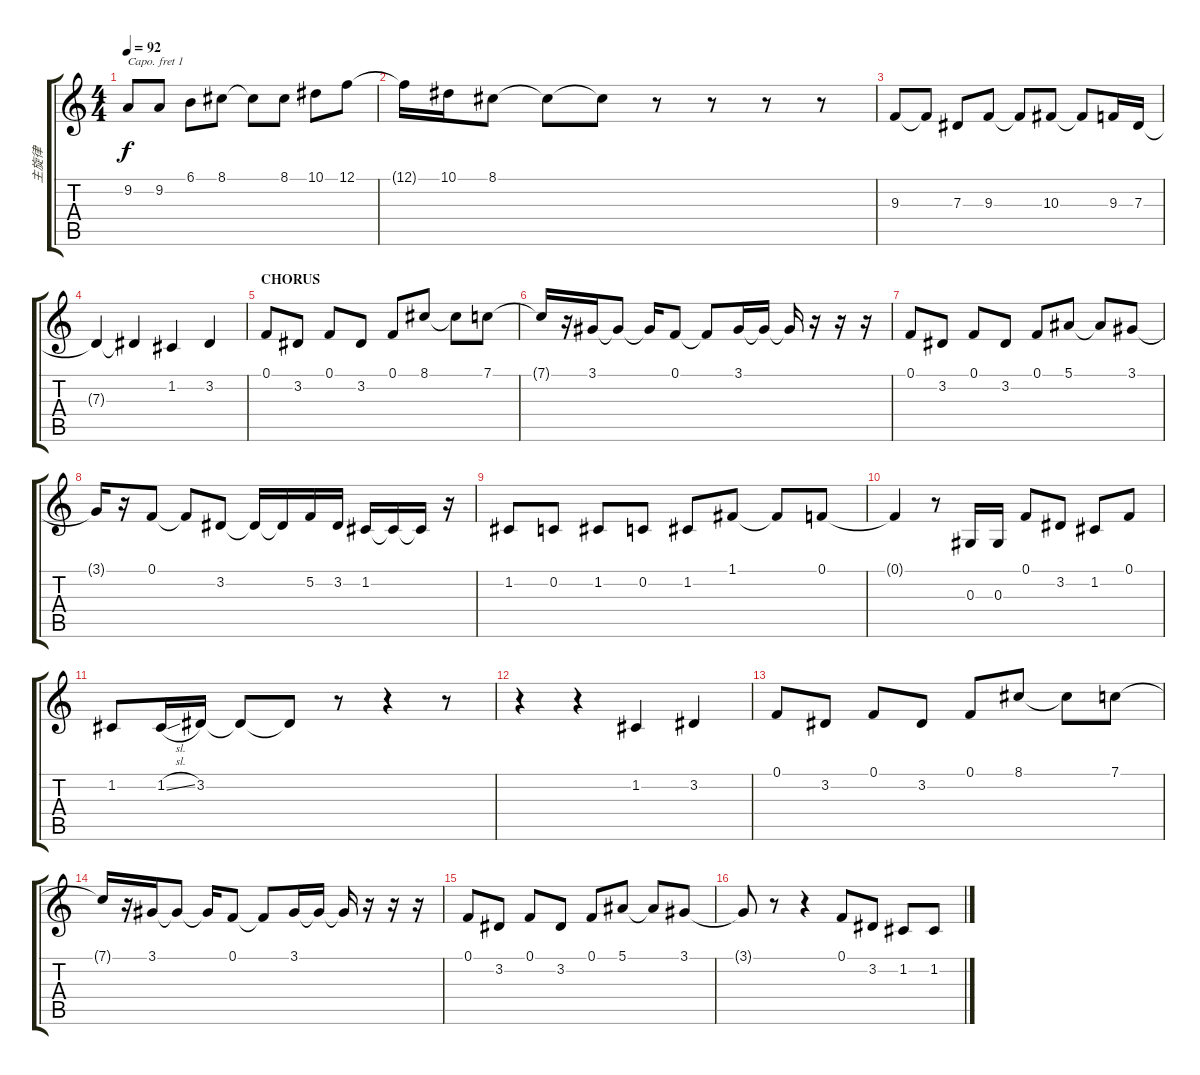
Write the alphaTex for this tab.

\track ("主旋律" "主旋律") {instrument synthvoice}
\staff {score tabs}
\capo 1
\tuning (E4 B3 G3 D3 A2 E2) {hide}
\ts (4 4)
\tempo 92
\clef g2
\ks c
9.2{t}.8{dy f} 9.2.8{balance 0} 6.1.8 8.1.8 8.1{t}.8 8.1.8{balance 16} 10.1.8 12.1.8 |
12.1{t}.16 10.1.16 8.1.8 8.1{t}.8 8.1{t}.8 r.8 r.8 r.8 r.8 |
9.3.8{balance 12} 9.3{t}.8 7.3.8 9.3.8 9.3{t}.8 10.3.8 10.3{t}.8 9.3.16 7.3.16 |
7.3{t}.4 7.3{t}.4 1.2.4{balance 8} 3.2.4 |
\section ("" "CHORUS")
0.1.8{balance 10} 3.2.8 0.1.8 3.2.8 0.1.8 8.1.8 8.1{t}.8 7.1.8 |
7.1{t}.16 r.16 3.1.16 3.1{t}.8 3.1{t}.16 0.1.8 0.1{t}.8 3.1.16 3.1{t}.16 3.1{t}.16 r.16 r.16 r.16 |
0.1.8 3.2.8 0.1.8 3.2.8 0.1.8 5.1.8 5.1{t}.8 3.1.8 |
3.1{t}.16 r.16 0.1.8 0.1{t}.8 3.2.8 3.2{t}.16 3.2{t}.16 5.2.16 3.2.16 1.2.16 1.2{t}.16 1.2{t}.16 r.16 |
1.2.8 0.2.8 1.2.8 0.2.8 1.2.8 1.1.8 1.1{t}.8 0.1.8 |
0.1{t}.4 r.8 0.3.16 0.3.16 0.1.8 3.2.8 1.2.8 0.1.8 |
1.2.8 1.2{sl}.16 3.2.16 3.2{t}.8 3.2{t}.8 r.8 r.4 r.8 |
r.4 r.4 1.2.4 3.2.4 |
0.1.8 3.2.8 0.1.8 3.2.8 0.1.8 8.1.8 8.1{t}.8 7.1.8 |
7.1{t}.16 r.16 3.1.16 3.1{t}.8 3.1{t}.16 0.1.8 0.1{t}.8 3.1.16 3.1{t}.16 3.1{t}.16 r.16 r.16 r.16 |
0.1.8 3.2.8 0.1.8 3.2.8 0.1.8 5.1.8 5.1{t}.8 3.1.8 |
3.1{t}.8 r.8 r.4 0.1.8 3.2.8 1.2.8 1.2.8
